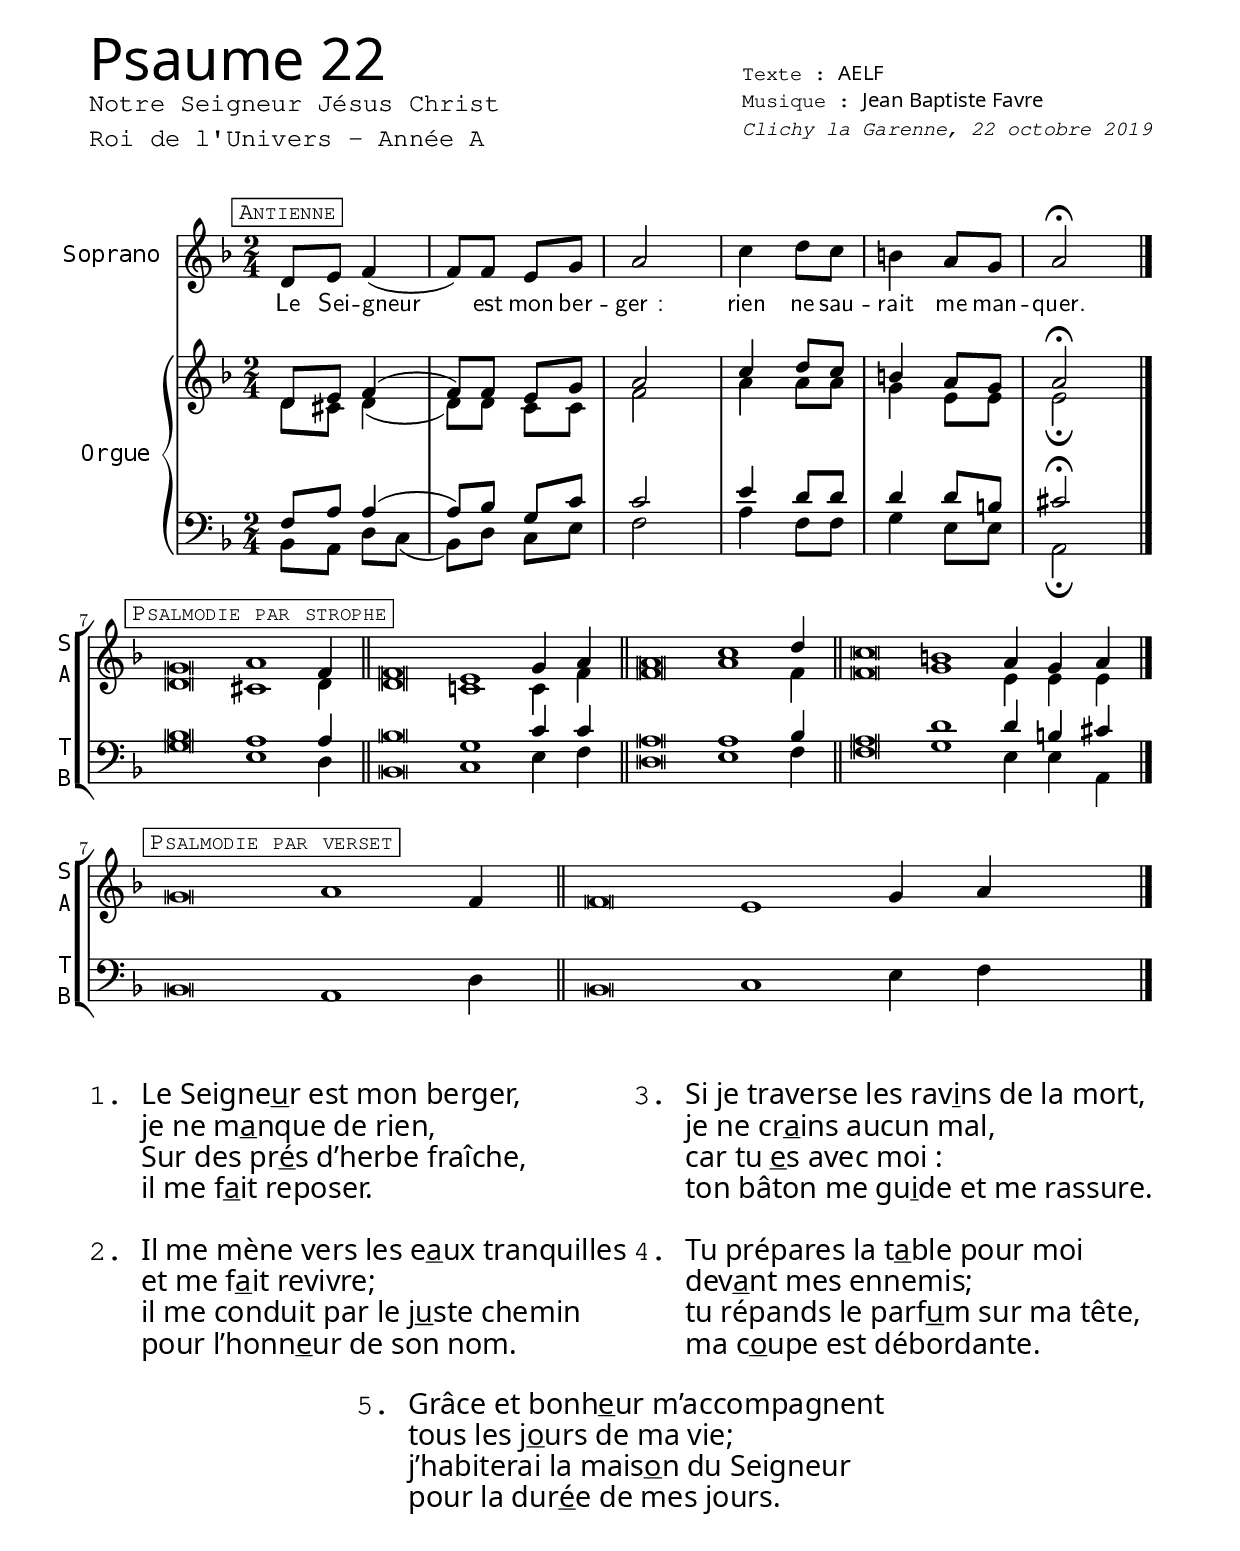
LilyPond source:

\version "2.18.2"
\language "english"
\include "../libs/commonFunctions.ily"

tempoVerseRallentando = {
  \set Score.tempoHideNote = ##t
  \tempo 4=60
}
tempoVerseAcelerando = {
  \set Score.tempoHideNote = ##t
  \tempo 2=120
}

scoreHeader = \header {
  title = "Psaume 22"
  subtitle = \markup { \column { "Notre Seigneur Jésus Christ" "Roi de l'Univers - Année A" } }
  composer = "Jean Baptiste Favre"
  poet = "AELF"
  date = "Clichy la Garenne, 22 octobre 2019"
}

global = {
  \time 2/4
  \key d \minor
}

%%%%%%%%%%%%%%%%%%%%%%%%%%%%%%
%%%%%%%%%% Antiphon %%%%%%%%%%
%%%%%%%%%%%%%%%%%%%%%%%%%%%%%%

antiphonMusicSoprano = \relative c' {
   d8 e f4 (f8) f8 e g a2 c4 d8 c b4 a8 g a2
  }

antiphonMusicAlto = \relative c' {
   d8 cs d4 (d8) d c c f2 a4 a8 a g4 e8 e e2
  }

antiphonMusicTenor =  \relative c {
   f8 a a4 (a8)[ bf] g c c2 e4 d8 d d4 d8 b cs2
  }

antiphonMusicBass =  \relative c {
   bf8 a d8 c (bf8) d c e f2 a4 f8 f g4 e8 e a,2
  }

antiphonRythm = {
    \markCustom "Antienne"
    s2*6  \bar "|." \break
  }
antiphonLyrics = \lyricmode {
    Le Sei -- gneur est mon ber -- ger_: rien ne sau -- rait me man -- quer.
  }

antiphonLyricsSoprano = \antiphonLyrics
antiphonLyricsAlto = \antiphonLyrics
antiphonLyricsTenor = \antiphonLyrics
antiphonLyricsBass = \lyricmode {
    Le Sei -- gneur_ -- _ -- est mon ber -- ger_: rien ne sau -- rait me man -- quer.
  }

%%%%%%%%%%%%%%%%%%%%%%%%%%%%%%%%%%%%%%%%%%%%%%
%%%%%%%%%%          Verses          %%%%%%%%%%
%%%%%%%%%%%%%%%%%%%%%%%%%%%%%%%%%%%%%%%%%%%%%%

% quand on a fini de rentrer la musique partout, on peut préciser
% (chez les Soprano uniquement!) les paramètres de tempo MIDI
% en utilisant \tAcce et \tRall

verseStropheRythm = {
  \accidentalStyle forget
  \once \override Score.RehearsalMark.break-align-symbols = #'(clef)
  \markCustom "Psalmodie par strophe" \cadenzaOn
  \tempoVerseAcelerando s\breve s1 \tempoVerseRallentando s4 \bar "||"
  \tempoVerseAcelerando s\breve s1 \tempoVerseRallentando s4 s4 \bar "||"
  \tempoVerseAcelerando s\breve s1 \tempoVerseRallentando s4 \bar "||"
  \tempoVerseAcelerando s\breve s1 \tempoVerseRallentando s4 s4 s4 \bar "|." \break
  \markCustom "Psalmodie par verset"
  \tempoVerseAcelerando s\breve s1 \tempoVerseRallentando s4 \bar "||"
  \tempoVerseAcelerando s\breve s1 \tempoVerseRallentando s4 s4 s4 \bar "|." \break
}

verseStropheMusicSoprano = \relative c' {
  g'\breve a1 f4
  f\breve e1 g4 a4
  a\breve c1 d4
  c\breve b1 a4 g4 a4

  g\breve a1 f4
  f\breve e1 g4 a4
  }

verseStropheMusicAlto = \relative c' {
  d\breve cs1 d4
  d\breve c1 c4 f4
  f\breve a1 f4
  f\breve g1 e4 e4 e4

  s\breve s1 s4
  s\breve s1 s4 s4
  }

verseStropheMusicTenor = \relative c' {
  bf\breve a1 a4
  bf\breve g1 c4 c4
  a\breve a1 bf4
  a\breve d1 d4 b4 cs4

  s\breve s1 s4
  s\breve s1 s4 s4
  }

verseStropheMusicBass = \relative c {
  g'\breve e1 d4
  bf\breve c1 e4 f4
  d\breve e1 f4
  f\breve g1 e4 e4 a,4

  bf\breve a1 d4
  bf\breve c1 e4 f4
  }

verseLyrics = \markuplist {
  \override #'(font-family . sans)
  \override #'(font-size . 2)
  \column {
    \fill-line {
      \left-column{
        \concat { \typewriter "1. " "Le Seigne" \underline u "r est mon berger," }
        \concat { \typewriter "   " "je ne m" \underline a "nque de rien," }
        \concat { \typewriter "   " "Sur des pr" \underline é "s d’herbe fraîche," }
        \concat { \typewriter "   " "il me f" \underline a "it reposer." }
        \vspace #1
        \concat { \typewriter "2. " "Il me mène vers les e" \underline a "ux tranquilles" }
        \concat { \typewriter "   " "et me f" \underline a "it revivre;" }
        \concat { \typewriter "   " "il me conduit par le j" \underline u "ste chemin" }
        \concat { \typewriter "   " "pour l’honn" \underline e "ur de son nom." }
      }
      \hspace #1
      \left-column{
        \concat { \typewriter "3. " "Si je traverse les rav" \underline i "ns de la mort," }
        \concat { \typewriter "   " "je ne cr" \underline a "ins aucun mal," }
        \concat { \typewriter "   " "car tu " \underline e "s avec moi&nbsp;:" }
        \concat { \typewriter "   " "ton bâton me gu" \underline i "de et me rassure." }
        \vspace #1
        \concat { \typewriter "4. " "Tu prépares la t" \underline a "ble pour moi" }
        \concat { \typewriter "   " "dev" \underline a "nt mes ennemis;" }
        \concat { \typewriter "   " "tu répands le parf" \underline u "m sur ma tête," }
        \concat { \typewriter "   " "ma c" \underline o "upe est débordante." }
      }
    }
    \vspace #1
    \fill-line{
      \left-column {
        \concat { \typewriter "5. " "Grâce et bonh" \underline e "ur m’accompagnent" }
        \concat { \typewriter "   " "tous les j" \underline o "urs de ma vie;" }
        \concat { \typewriter "   " "j’habiterai la mais" \underline o "n du Seigneur" }
        \concat { \typewriter "   " "pour la dur" \underline é "e de mes jours." }
      }
    }
  }
}

%%%%%%%%%%%%%%%%%%%%%%%%%%%%%%%%%%%%%%%%%%%%%%%%%%%%%%%%%%%%%%%%%%%%%
%%%%%%%%%%%%%%%%%%%          Draw score          %%%%%%%%%%%%%%%%%%%%
%%%%%%%%%%%%%%%%%%%%%%%%%%%%%%%%%%%%%%%%%%%%%%%%%%%%%%%%%%%%%%%%%%%%%
% Load Piano settings & layout
partition = {
  <<
    % Antienne à 4 voix mixtes
    %\include "../libs/layouts/commonAntiphonFourVoices.ily"
    \new ChoirStaff = "Antophon4Voices" <<
      \new Staff = "AntiphonSopranoStaff" <<
        \once \override Staff.VerticalAxisGroup.remove-first = ##t
        \set Staff.instrumentName = "Soprano"
        \clef "treble"
        \new Dynamics \antiphonRythm
        \new Voice = "antiphonSoprano" { \global \antiphonMusicSoprano \fermata }
        \new Lyrics \lyricsto "antiphonSoprano" { \antiphonLyricsSoprano }
      >>
    >>
    \new PianoStaff
    <<
      \set PianoStaff.instrumentName = #"Orgue"
      \new Staff <<
        \set Staff.printPartCombineTexts = ##f
        \once \override Staff.VerticalAxisGroup.remove-first = ##t
        \clef treble
        \new Voice = "soprani" {\global \voiceOne \antiphonMusicSoprano \fermata }
        \new Voice = "alti" {\global \voiceTwo \antiphonMusicAlto \fermata }
      >>
      \new Staff <<
        \set Staff.printPartCombineTexts = ##f
        \once \override Staff.VerticalAxisGroup.remove-first = ##t
        \clef bass
        \new Voice = "tenors" {\global \voiceThree \antiphonMusicTenor \fermata }
        \new Voice = "bass" {\global \voiceFour \antiphonMusicBass \fermata }
      >>
    >>
    \new ChoirStaff = "versePsalmody"
    <<
      \new Staff = "verseSopranoAlto" <<
        \set Staff.shortInstrumentName = \markup { \right-column { "S" "A" } }
        \once \override Staff.VerticalAxisGroup.remove-first = ##t
        \global
        \clef treble
        \new Dynamics { \silence \antiphonMusicSoprano \verseStropheRythm }
        \new Voice = "verseSoprano" << \voiceOne {\silence \antiphonMusicSoprano \cadenzaOn \verseStropheMusicSoprano } >>
        \new Voice = "verseAlto" << \voiceTwo {\silence \antiphonMusicSoprano \cadenzaOn \verseStropheMusicAlto } >>
      >>
      \new Staff = "verseTenorBass" <<
        \set Staff.shortInstrumentName = \markup { \right-column { "T" "B" } }
        \once \override Staff.VerticalAxisGroup.remove-first = ##t
        \global
        \clef bass
        \new Dynamics {\silence \antiphonMusicSoprano \verseStropheRythm}
        \new Voice = "verseTenor" << \voiceOne {\silence \antiphonMusicSoprano \cadenzaOn \verseStropheMusicTenor } >>
        \new Voice = "verseBass" << \voiceTwo {\silence \antiphonMusicSoprano \cadenzaOn \verseStropheMusicBass } >>
      >>
    >>
  >>
}
%%%%%%%%%%%%% PARTITION VISUELLE %%%%%%%%%%%%%
% PDF output
\paper {
  top-margin = 1.5\cm
  bottom-margin = 1.5\cm
  left-margin = 1.5\cm
  right-margin = 1.5\cm
  markup-system-spacing = #'((basic-distance . 10)
     (minimum-distance . 10)
     (padding . 5)
     (stretchability . 5))
  #(define fonts
    (set-global-fonts
     #:music "emmentaler"
     #:brace "emmentaler"
     #:roman "Latin Modern Roman"
     #:sans "Cantarell"
  ))
  #(include-special-characters)
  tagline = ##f
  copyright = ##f
  scoreTitleMarkup = \markup \columns {
    \fill-line {
      \column {
        \line {
          \left-column {
            \fontsize #8 \sans \fromproperty #'header:title
            \fontsize #1 \typewriter \fromproperty #'header:subtitle
          }
        }
      }
      \column {
        \line {
          \fontsize #-1
          \left-column {
            \line { \concat { \typewriter "Texte&nbsp;: " \sans \fromproperty #'header:poet \bold " " } }
            \line { \concat { \typewriter "Musique&nbsp;: " \sans \fromproperty #'header:composer \bold " " } }
            \typewriter \italic \fromproperty #'header:date
          }
        }
      }
    }
  }
}

\score {
  \partition
  \layout {
      ragged-last = ##f
      \context {
          \Staff
          \RemoveEmptyStaves
          \override NoteHead.style = #'altdefault
          \override InstrumentName.font-name = #"Monospace Regular"
      }
      \context {
          \PianoStaff
          \RemoveEmptyStaves
          \override NoteHead.style = #'altdefault
          \override InstrumentName.font-name = #"Monospace Regular"
      }
      \context {
          \ChoirStaff
          \RemoveEmptyStaves
          \override NoteHead.style = #'altdefault
          \override InstrumentName.font-name = #"Monospace Regular"
      }
      \override LyricText.font-name = #"Latin Modern Sans"
      \override Score.RehearsalMark.font-family = #'typewriter
  }
  \scoreHeader
}
\verseLyrics